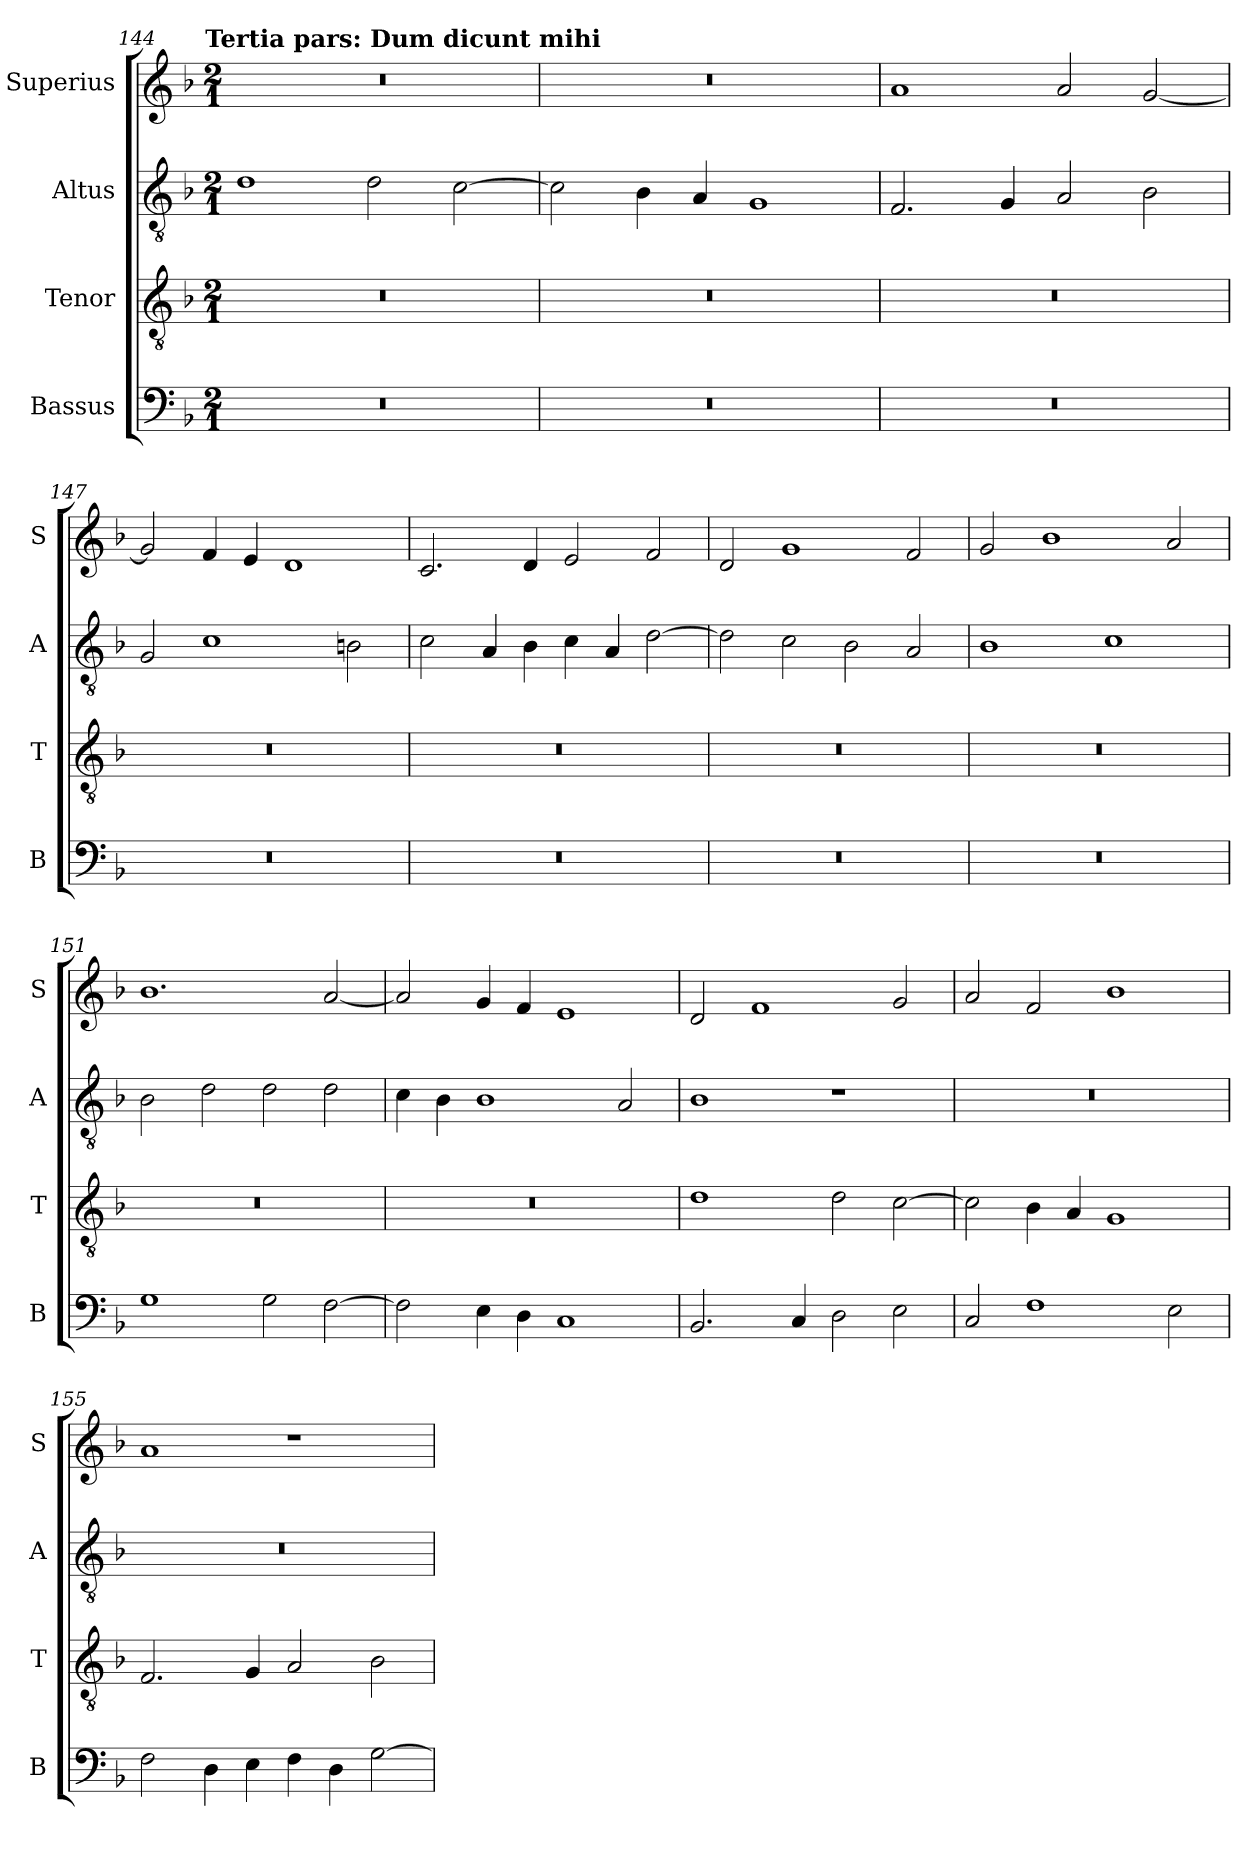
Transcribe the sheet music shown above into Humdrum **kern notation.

**kern	**kern	**kern	**kern
*part4	*part3	*part2	*part1
*staff4	*staff3	*staff2	*staff1
*I"Bassus	*I"Tenor	*I"Altus	*I"Superius
*I'B	*I'T	*I'A	*I'S
*clefF4	*clefGv2	*clefGv2	*clefG2
*k[b-]	*k[b-]	*k[b-]	*k[b-]
*F:	*F:	*F:	*F:
!!LO:TX:omd:t=Tertia pars&colon; Dum dicunt mihi
*M2/1	*M2/1	*M2/1	*M2/1
=144	=144	=144	=144
0r	0r	1d	0r
.	.	2d	.
.	.	[2c	.
=145	=145	=145	=145
0r	0r	2c]	0r
.	.	4B-	.
.	.	4A	.
.	.	1G	.
=146	=146	=146	=146
0r	0r	2.F	1a
.	.	4G	.
.	.	2A	2a
.	.	2B-	[2g
=147	=147	=147	=147
0r	0r	2G	2g]
.	.	1c	4f
.	.	.	4e
.	.	.	1d
.	.	2Bn	.
=148	=148	=148	=148
0r	0r	2c	2.c
.	.	4A	.
.	.	4B-	4d
.	.	4c	2e
.	.	4A	.
.	.	[2d	2f
=149	=149	=149	=149
0r	0r	2d]	2d
.	.	2c	1g
.	.	2B-	.
.	.	2A	2f
=150	=150	=150	=150
0r	0r	1B-	2g
.	.	.	1b-
.	.	1c	.
.	.	.	2a
=151	=151	=151	=151
1G	0r	2B-	1.b-
.	.	2d	.
2G	.	2d	.
[2F	.	2d	[2a
=152	=152	=152	=152
2F]	0r	4c	2a]
.	.	4B-	.
4E	.	1B-	4g
4D	.	.	4f
1C	.	.	1e
.	.	2A	.
=153	=153	=153	=153
2.BB-	1d	1B-	2d
.	.	.	1f
4C	.	.	.
2D	2d	1r	.
2E	[2c	.	2g
=154	=154	=154	=154
2C	2c]	0r	2a
1F	4B-	.	2f
.	4A	.	.
.	1G	.	1b-
2E	.	.	.
=155	=155	=155	=155
2F	2.F	0r	1a
4D	.	.	.
4E	4G	.	.
4F	2A	.	1r
4D	.	.	.
[2G	2B-	.	.
=	=	=	=
*-	*-	*-	*-
